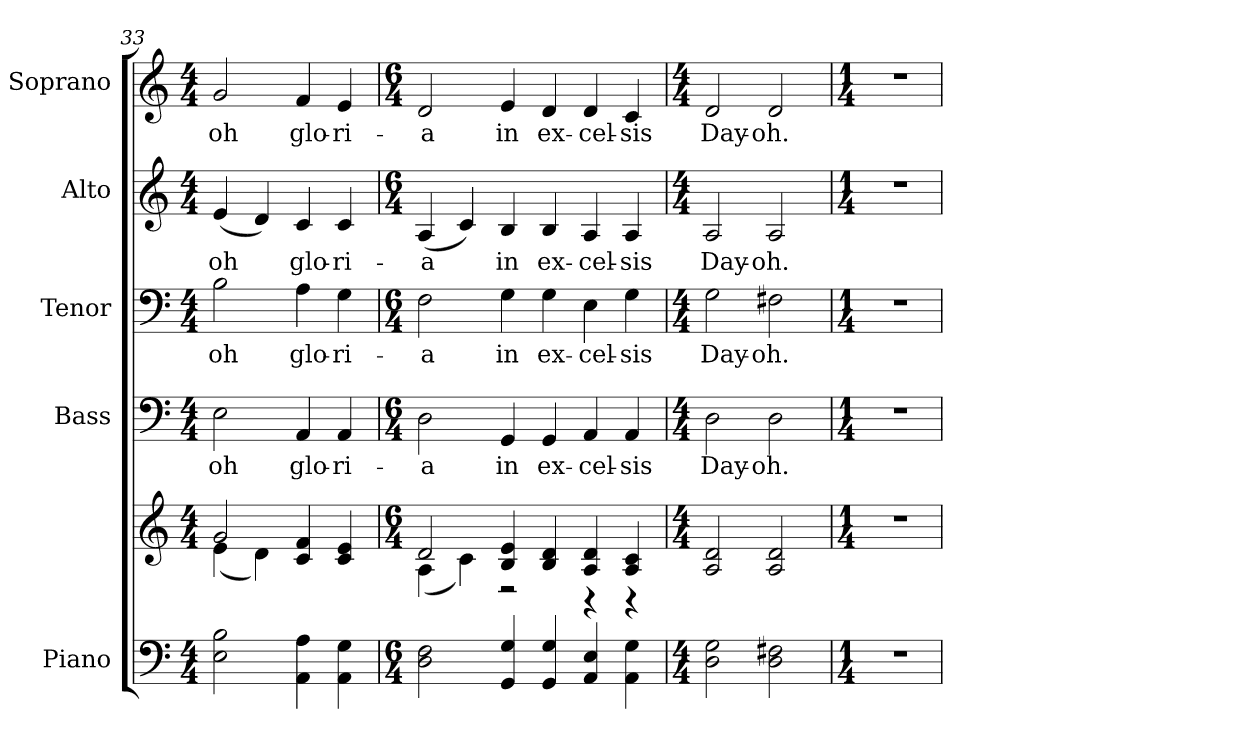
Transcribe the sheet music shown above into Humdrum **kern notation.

**kern	**kern	**kern	**text	**kern	**text	**kern	**text	**kern	**text
*part5	*part5	*part4	*part4	*part3	*part3	*part2	*part2	*part1	*part1
*staff6	*staff5	*staff4	*staff4	*staff3	*staff3	*staff2	*staff2	*staff1	*staff1
*I"Piano	*	*I"Bass	*	*I"Tenor	*	*I"Alto	*	*I"Soprano	*
*I'Pno.	*	*I'B.	*	*I'T.	*	*I'A.	*	*I'S.	*
!!LO:PB:g=z
*clefF4	*clefG2	*clefF4	*	*clefF4	*	*clefG2	*	*clefG2	*
*k[]	*k[]	*k[]	*	*k[]	*	*k[]	*	*k[]	*
*C:	*C:	*C:	*	*C:	*	*C:	*	*C:	*
*M4/4	*M4/4	*M4/4	*	*M4/4	*	*M4/4	*	*M4/4	*
=33	=33	=33	=33	=33	=33	=33	=33	=33	=33
*	*^	*	*	*	*	*	*	*	*
!	!	!	!	!LO:LY:b:color=#000000	!	!	!	!	!	!
!	!	!	!	!	!	!LO:LY:b:color=#000000	!	!	!	!
!	!	!	!	!	!	!	!	!LO:LY:b:color=#000000	!	!
!	!	!	!	!	!	!	!	!	!	!LO:LY:b:color=#000000
2Ei\ 2Bi	2gi/	(4ei\	2Ei\	-oh	2Bi\	-oh	(4ei/	-oh	2gi/	-oh
.	.	4di\)	.	.	.	.	4di/)	.	.	.
!	!	!	!	!LO:LY:b:color=#000000	!	!	!	!	!	!
!	!	!	!	!	!	!LO:LY:b:color=#000000	!	!	!	!
!	!	!	!	!	!	!	!	!LO:LY:b:color=#000000	!	!
!	!	!	!	!	!	!	!	!	!	!LO:LY:b:color=#000000
4AAi\ 4Ai	4ci/ 4fi	2ryy	4AAi/	glo-	4Ai\	glo-	4ci/	glo-	4fi/	glo-
!	!	!	!	!LO:LY:b:color=#000000	!	!	!	!	!	!
!	!	!	!	!	!	!LO:LY:b:color=#000000	!	!	!	!
!	!	!	!	!	!	!	!	!LO:LY:b:color=#000000	!	!
!	!	!	!	!	!	!	!	!	!	!LO:LY:b:color=#000000
4AAi\ 4Gi	4ci/ 4ei	.	4AAi/	-ri-	4Gi\	-ri-	4ci/	-ri-	4ei/	-ri-
=34	=34	=34	=34	=34	=34	=34	=34	=34	=34	=34
*M6/4	*M6/4	*	*M6/4	*	*M6/4	*	*M6/4	*	*M6/4	*
!	!	!	!	!LO:LY:b:color=#000000	!	!	!	!	!	!
!	!	!	!	!	!	!LO:LY:b:color=#000000	!	!	!	!
!	!	!	!	!	!	!	!	!LO:LY:b:color=#000000	!	!
!	!	!	!	!	!	!	!	!	!	!LO:LY:b:color=#000000
2Di\ 2Fi	2di/	(4Ai\	2Di\	-a	2Fi\	-a	(4Ai/	-a	2di/	-a
.	.	4ci\)	.	.	.	.	4ci/)	.	.	.
!	!	!	!	!LO:LY:b:color=#000000	!	!	!	!	!	!
!	!	!	!	!	!	!LO:LY:b:color=#000000	!	!	!	!
!	!	!	!	!	!	!	!	!LO:LY:b:color=#000000	!	!
!	!	!	!	!	!	!	!	!	!	!LO:LY:b:color=#000000
4GGi/ 4Gi	4Bi/ 4ei	2r	4GGi/	in	4Gi\	in	4Bi/	in	4ei/	in
!	!	!	!	!LO:LY:b:color=#000000	!	!	!	!	!	!
!	!	!	!	!	!	!LO:LY:b:color=#000000	!	!	!	!
!	!	!	!	!	!	!	!	!LO:LY:b:color=#000000	!	!
!	!	!	!	!	!	!	!	!	!	!LO:LY:b:color=#000000
4GGi/ 4Gi	4Bi/ 4di	.	4GGi/	ex-	4Gi\	ex-	4Bi/	ex-	4di/	ex-
!	!	!	!	!LO:LY:b:color=#000000	!	!	!	!	!	!
!	!	!	!	!	!	!LO:LY:b:color=#000000	!	!	!	!
!	!	!	!	!	!	!	!	!LO:LY:b:color=#000000	!	!
!	!	!	!	!	!	!	!	!	!	!LO:LY:b:color=#000000
4AAi/ 4Ei	4Ai/ 4di	4r	4AAi/	-cel-	4Ei\	-cel-	4Ai/	-cel-	4di/	-cel-
!	!	!	!	!LO:LY:b:color=#000000	!	!	!	!	!	!
!	!	!	!	!	!	!LO:LY:b:color=#000000	!	!	!	!
!	!	!	!	!	!	!	!	!LO:LY:b:color=#000000	!	!
!	!	!	!	!	!	!	!	!	!	!LO:LY:b:color=#000000
4AAi\ 4Gi	4Ai/ 4ci	4r	4AAi/	-sis	4Gi\	-sis	4Ai/	-sis	4ci/	-sis
*	*v	*v	*	*	*	*	*	*	*	*
!!LO:PB:g=z
=35	=35	=35	=35	=35	=35	=35	=35	=35	=35
*M4/4	*M4/4	*M4/4	*	*M4/4	*	*M4/4	*	*M4/4	*
*	*^	*	*	*	*	*	*	*	*
!	!	!	!	!LO:LY:b:color=#000000	!	!	!	!	!	!
*	*v	*v	*	*	*	*	*	*	*	*
*	*^	*	*	*	*	*	*	*	*
!	!	!	!	!	!	!LO:LY:b:color=#000000	!	!	!	!
*	*v	*v	*	*	*	*	*	*	*	*
*	*^	*	*	*	*	*	*	*	*
!	!	!	!	!	!	!	!	!LO:LY:b:color=#000000	!	!
*	*v	*v	*	*	*	*	*	*	*	*
*	*^	*	*	*	*	*	*	*	*
!	!	!	!	!	!	!	!	!	!	!LO:LY:b:color=#000000
*	*v	*v	*	*	*	*	*	*	*	*
2Di\ 2Gi	2Ai/ 2di	2Di\	Day-	2Gi\	Day-	2Ai/	Day-	2di/	Day-
!	!	!	!LO:LY:b:color=#000000	!	!	!	!	!	!
!	!	!	!	!	!LO:LY:b:color=#000000	!	!	!	!
!	!	!	!	!	!	!	!LO:LY:b:color=#000000	!	!
!	!	!	!	!	!	!	!	!	!LO:LY:b:color=#000000
2Di\ 2F#Xi	2Ai/ 2di	2Di\	-oh.	2F#Xi\	-oh.	2Ai/	-oh.	2di/	-oh.
=36	=36	=36	=36	=36	=36	=36	=36	=36	=36
*M1/4	*M1/4	*M1/4	*	*M1/4	*	*M1/4	*	*M1/4	*
!LO:N:vis=1	!LO:N:vis=1	!LO:N:vis=1	!	!LO:N:vis=1	!	!LO:N:vis=1	!	!LO:N:vis=1	!
4r	4r	4r	.	4r	.	4r	.	4r	.
=	=	=	=	=	=	=	=	=	=
*-	*-	*-	*-	*-	*-	*-	*-	*-	*-
